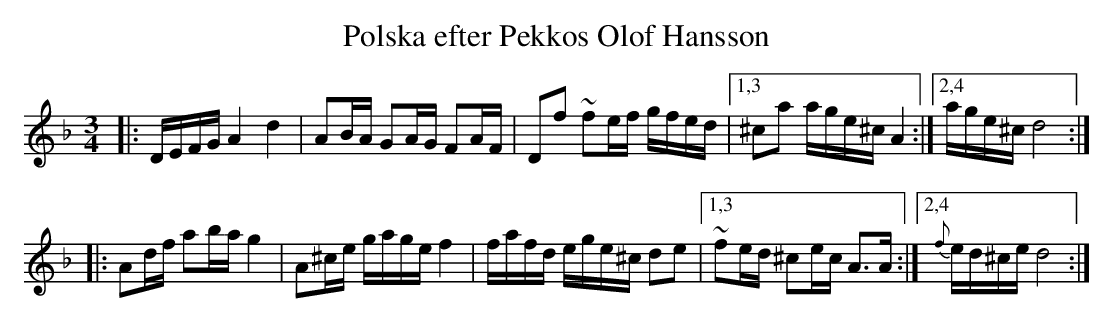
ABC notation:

X:1
T: Polska efter Pekkos Olof Hansson
L:1/16
M:3/4
K:D min
|: DEFG A4   d4 | A2BA  G2AG F2AF | D2f2 ~f2ef gfed |1,3 ^c2a2 age^c A4  :|2,4 age^c    d8 :|
|: A2df a2ba g4 | A2^ce gage f4   | fafd ege^c d2e2 |1,3 ~f2ed ^c2ec A3A :|2,4 {f}ed^ce d8 :|
